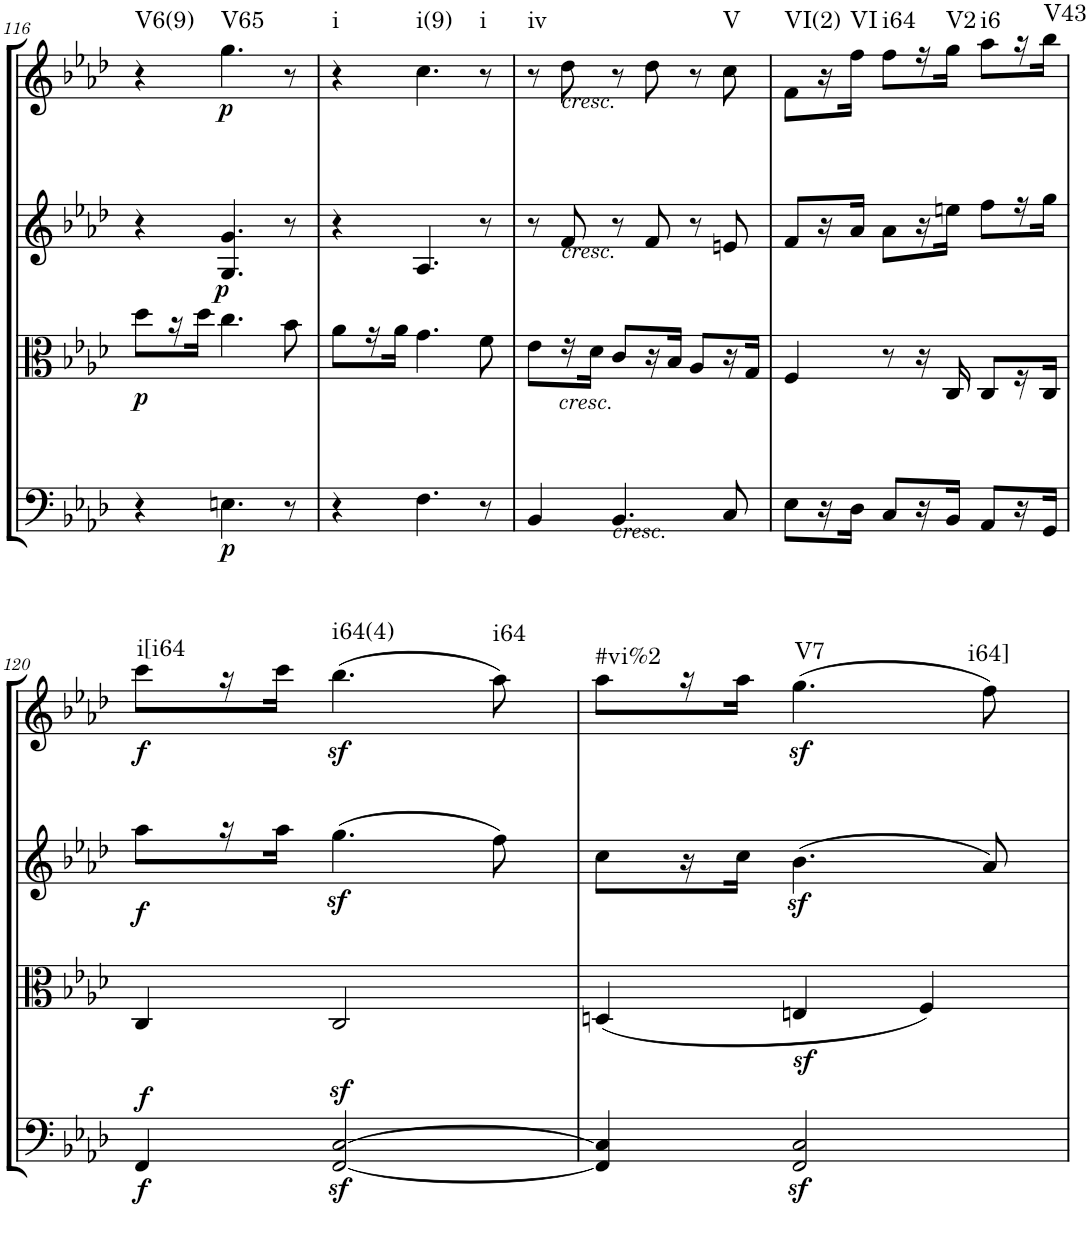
**kern	**dynam	**kern	**dynam	**kern	**dynam	**kern	**dynam	**harte
*part4	*part4	*part3	*part3	*part2	*part2	*part1	*part1	*part1
*staff4	*staff4	*staff3	*staff3	*staff2	*staff2	*staff1	*staff1	*
*I"Cello	*	*I"Viola	*	*I"2nd Violin	*	*I"1st Violin	*	*
*	*	*I'Vla	*	*I'Vln	*	*I'Vln	*	*
!!LO:PB:g=z
*clefF4	*	*clefC3	*	*clefG2	*	*clefG2	*	*
*k[b-e-a-d-]	*	*k[b-e-a-d-]	*	*k[b-e-a-d-]	*	*k[b-e-a-d-]	*	*
*M3/4	*	*M3/4	*	*M3/4	*	*M3/4	*	*
=116	=116	=116	=116	=116	=116	=116	=116	=116
!	!	!	!LO:DY:b	!	!	!	!	!LO:H:kt=V6(9)
4r	.	8dd-\L	p	4r	.	4r	.	N
.	.	16r	.	.	.	.	.	.
.	.	16dd-\JJ	.	.	.	.	.	.
!	!LO:DY:b	!	!	!	!LO:DY:b	!	!LO:DY:b	!LO:H:kt=V65
4.En\	p	4.cc\	.	4.G/ 4.g/	p	4.gg\	p	N
8r	.	8b-\	.	8r	.	8r	.	.
=117	=117	=117	=117	=117	=117	=117	=117	=117
!	!	!	!	!	!	!	!	!LO:H:kt=i
4r	.	8a-\L	.	4r	.	4r	.	N
.	.	16r	.	.	.	.	.	.
.	.	16a-\JJ	.	.	.	.	.	.
!	!	!	!	!	!	!	!	!LO:H:kt=i(9)
4.F\	.	4.g\	.	4.A-/	.	4.cc\	.	N
!	!	!	!	!	!	!	!	!LO:H:kt=i
8r	.	8f\	.	8r	.	8r	.	N
=118	=118	=118	=118	=118	=118	=118	=118	=118
!	!	!	!	!	!	!	!	!LO:H:kt=iv
4BB-/	.	8e-\L	.	8r	.	8r	.	N
!	!	!	!	!	!	!LO:TX:a:i:t=cresc.	!	!
!	!	!	!	!LO:TX:a:i:t=cresc.	!	!	!	!
!	!	!LO:TX:b:i:t=cresc.	!	!	!	!	!	!
.	.	16r	.	8f/	.	8dd-\	.	.
.	.	16d-\JJ	.	.	.	.	.	.
!LO:TX:a:i:t=cresc.	!	!	!	!	!	!	!	!
4.BB-/	.	8c/L	.	8r	.	8r	.	.
.	.	16r	.	8f/	.	8dd-\	.	.
.	.	16B-/JJ	.	.	.	.	.	.
.	.	8A-/L	.	8r	.	8r	.	.
!	!	!	!	!	!	!	!	!LO:H:kt=V
8C/	.	16r	.	8en/	.	8cc\	.	N
.	.	16G/JJ	.	.	.	.	.	.
=119	=119	=119	=119	=119	=119	=119	=119	=119
!	!	!	!	!	!	!	!	!LO:H:kt=VI(2)
8E-\L	.	4F/	.	8f/L	.	8f\L	.	N
16r	.	.	.	16r	.	16r	.	.
!	!	!	!	!	!	!	!	!LO:H:kt=VI
16D-\JJ	.	.	.	16a-/JJ	.	16ff\JJ	.	N
!	!	!	!	!	!	!	!	!LO:H:kt=i64
8C/L	.	8r	.	8a-\L	.	8ff\L	.	N
16r	.	16r	.	16r	.	16r	.	.
!	!	!	!	!	!	!	!	!LO:H:kt=V2
16BB-/JJ	.	16C/	.	16een\JJ	.	16gg\JJ	.	N
!	!	!	!	!	!	!	!	!LO:H:kt=i6
8AA-/L	.	8C/L	.	8ff\L	.	8aa-\L	.	N
16r	.	16r	.	16r	.	16r	.	.
!	!	!	!	!	!	!	!	!LO:H:kt=V43
16GG/JJ	.	16C/JJ	.	16gg\JJ	.	16bb-\JJ	.	N
!!LO:LB:g=z
=120	=120	=120	=120	=120	=120	=120	=120	=120
!	!LO:DY:b	!	!	!	!	!	!	!
!	!LO:DY:n=1:a	!	!	!	!LO:DY:b	!	!LO:DY:b	!LO:H:kt=i[i64
4FF/	f f	4C/	.	8aa-\L	f	8ccc\L	f	N
.	.	.	.	16r	.	16r	.	.
.	.	.	.	16aa-\JJ	.	16ccc\JJ	.	.
!	!	!	!	!	!	!	!LO:DY:b	!LO:H:kt=i64(4)
[2FF/z> [2C/z>	.	2C/	.	(4.ggz<\	.	(4.bb-\	sf	N
!	!	!	!	!	!	!	!	!LO:H:kt=i64
.	.	.	.	8ff\)	.	8aa-\)	.	N
=121	=121	=121	=121	=121	=121	=121	=121	=121
!	!	!	!	!	!	!	!	!LO:H:kt=#vi%2
4FF/] 4C/]	.	(4Dn/	.	8cc\L	.	8aa-\L	.	N
.	.	.	.	16r	.	16r	.	.
.	.	.	.	16cc\JJ	.	16aa-\JJ	.	.
!	!	!	!	!	!	!	!LO:DY:b	!LO:H:kt=V7
2FF/z< 2C/z<	.	4Enz</	.	(4.b-z<\	.	(4.gg\	sf	N
.	.	4F/)	.	.	.	.	.	.
!	!	!	!	!	!	!	!	!LO:H:kt=i64]
.	.	.	.	8a-/)	.	8ff\)	.	N
=	=	=	=	=	=	=	=	=
*-	*-	*-	*-	*-	*-	*-	*-	*-
